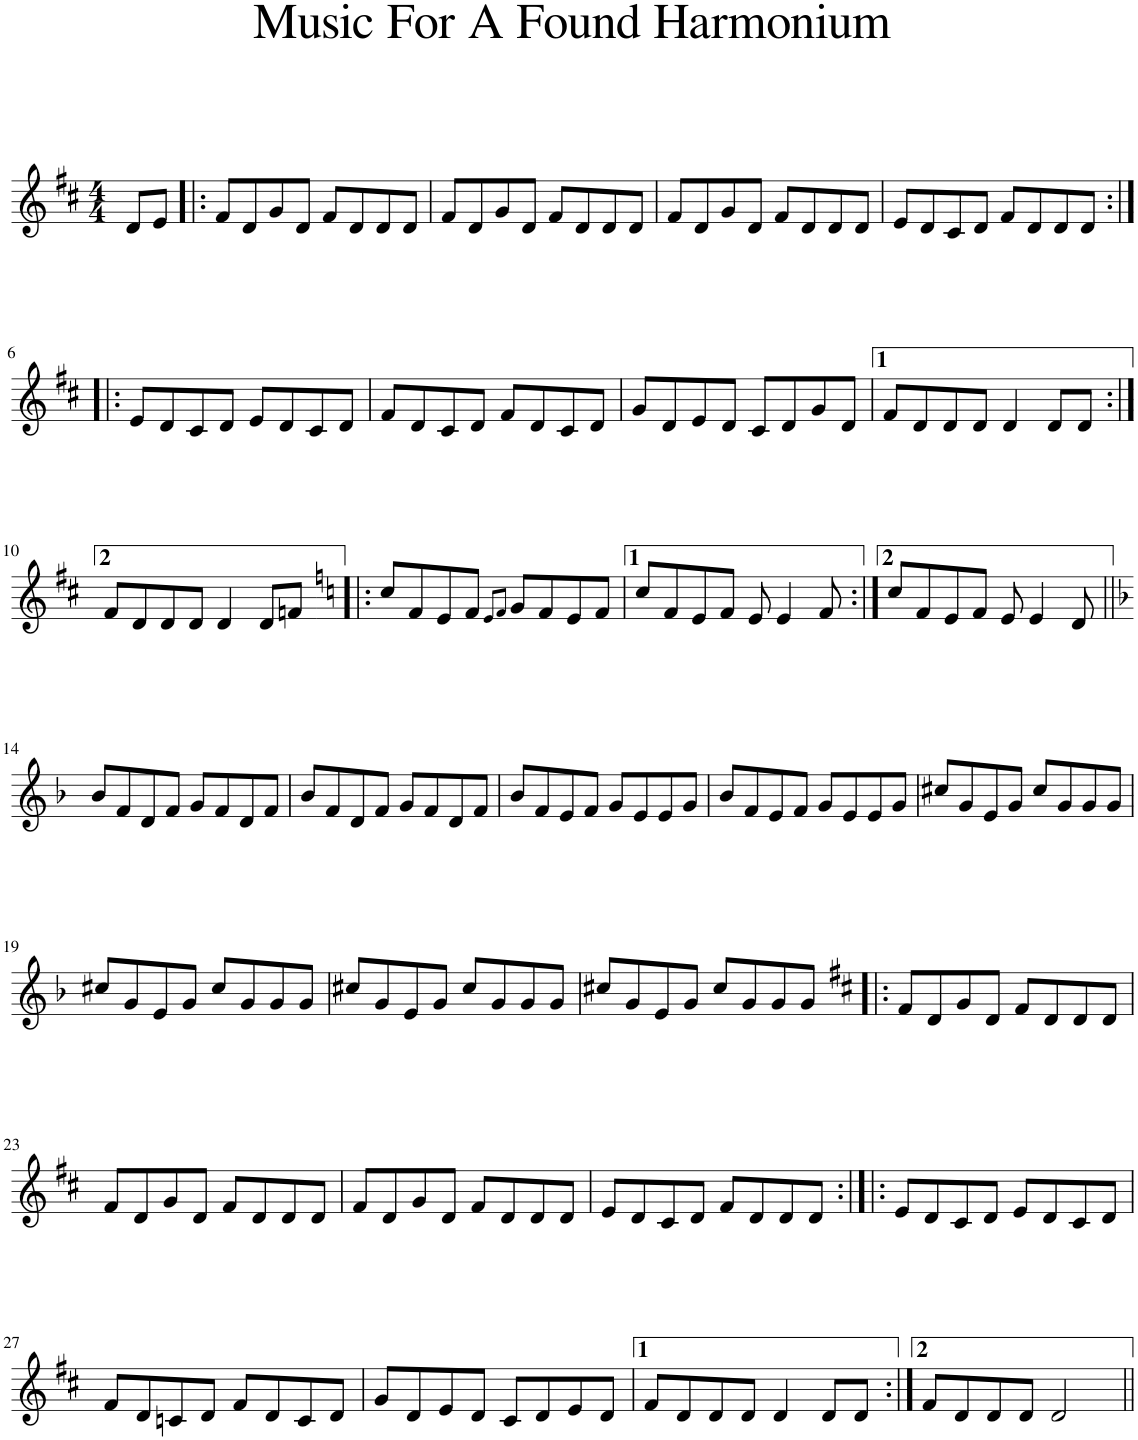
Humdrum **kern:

**kern
*part1
*staff1
*I"Piano
*I'Pno
*clefG2
*k[f#c#]
*D:
*M4/4
=1
8d/L
8e/J
=2!|:
8f#/L
8d/
8g/
8d/J
8f#/L
8d/
8d/
8d/J
=3
8f#/L
8d/
8g/
8d/J
8f#/L
8d/
8d/
8d/J
=4
8f#/L
8d/
8g/
8d/J
8f#/L
8d/
8d/
8d/J
=5
8e/L
8d/
8c#/
8d/J
8f#/L
8d/
8d/
8d/J
!!LO:LB:g=z
=6:|!|:
8e/L
8d/
8c#/
8d/J
8e/L
8d/
8c#/
8d/J
=7
8f#/L
8d/
8c#/
8d/J
8f#/L
8d/
8c#/
8d/J
=8
8g/L
8d/
8e/
8d/J
8c#/L
8d/
8g/
8d/J
=9
8f#/L
8d/
8d/
8d/J
4d/
8d/L
8d/J
!!LO:LB:g=z
=10:|!
8f#/L
8d/
8d/
8d/J
4d/
8d/L
8fn/J
=11!|:
*k[]
*C:
8cc/L
8f/
8e/
8f/J
8qe/L
8qf/J
8g/L
8f/
8e/
8f/J
=12
8cc/L
8f/
8e/
8f/J
8e/
4e/
8f/
=13:|!
8cc/L
8f/
8e/
8f/J
8e/
4e/
8d/
!!LO:LB:g=z
=14||
*k[b-]
*F:
8b-/L
8f/
8d/
8f/J
8g/L
8f/
8d/
8f/J
=15
8b-/L
8f/
8d/
8f/J
8g/L
8f/
8d/
8f/J
=16
8b-/L
8f/
8e/
8f/J
8g/L
8e/
8e/
8g/J
=17
8b-/L
8f/
8e/
8f/J
8g/L
8e/
8e/
8g/J
=18
8cc#X/L
8g/
8e/
8g/J
8cc#/L
8g/
8g/
8g/J
!!LO:LB:g=z
=19
8cc#X/L
8g/
8e/
8g/J
8cc#/L
8g/
8g/
8g/J
=20
8cc#X/L
8g/
8e/
8g/J
8cc#/L
8g/
8g/
8g/J
=21
8cc#X/L
8g/
8e/
8g/J
8cc#/L
8g/
8g/
8g/J
=22!|:
*k[f#c#]
*D:
8f#/L
8d/
8g/
8d/J
8f#/L
8d/
8d/
8d/J
!!LO:LB:g=z
=23
8f#/L
8d/
8g/
8d/J
8f#/L
8d/
8d/
8d/J
=24
8f#/L
8d/
8g/
8d/J
8f#/L
8d/
8d/
8d/J
=25
8e/L
8d/
8c#/
8d/J
8f#/L
8d/
8d/
8d/J
=26:|!|:
8e/L
8d/
8c#/
8d/J
8e/L
8d/
8c#/
8d/J
!!LO:LB:g=z
=27
8f#/L
8d/
8cn/
8d/J
8f#/L
8d/
8c/
8d/J
=28
8g/L
8d/
8e/
8d/J
8c#/L
8d/
8e/
8d/J
=29
8f#/L
8d/
8d/
8d/J
4d/
8d/L
8d/J
=30:|!
8f#/L
8d/
8d/
8d/J
2d/
=||
*-
